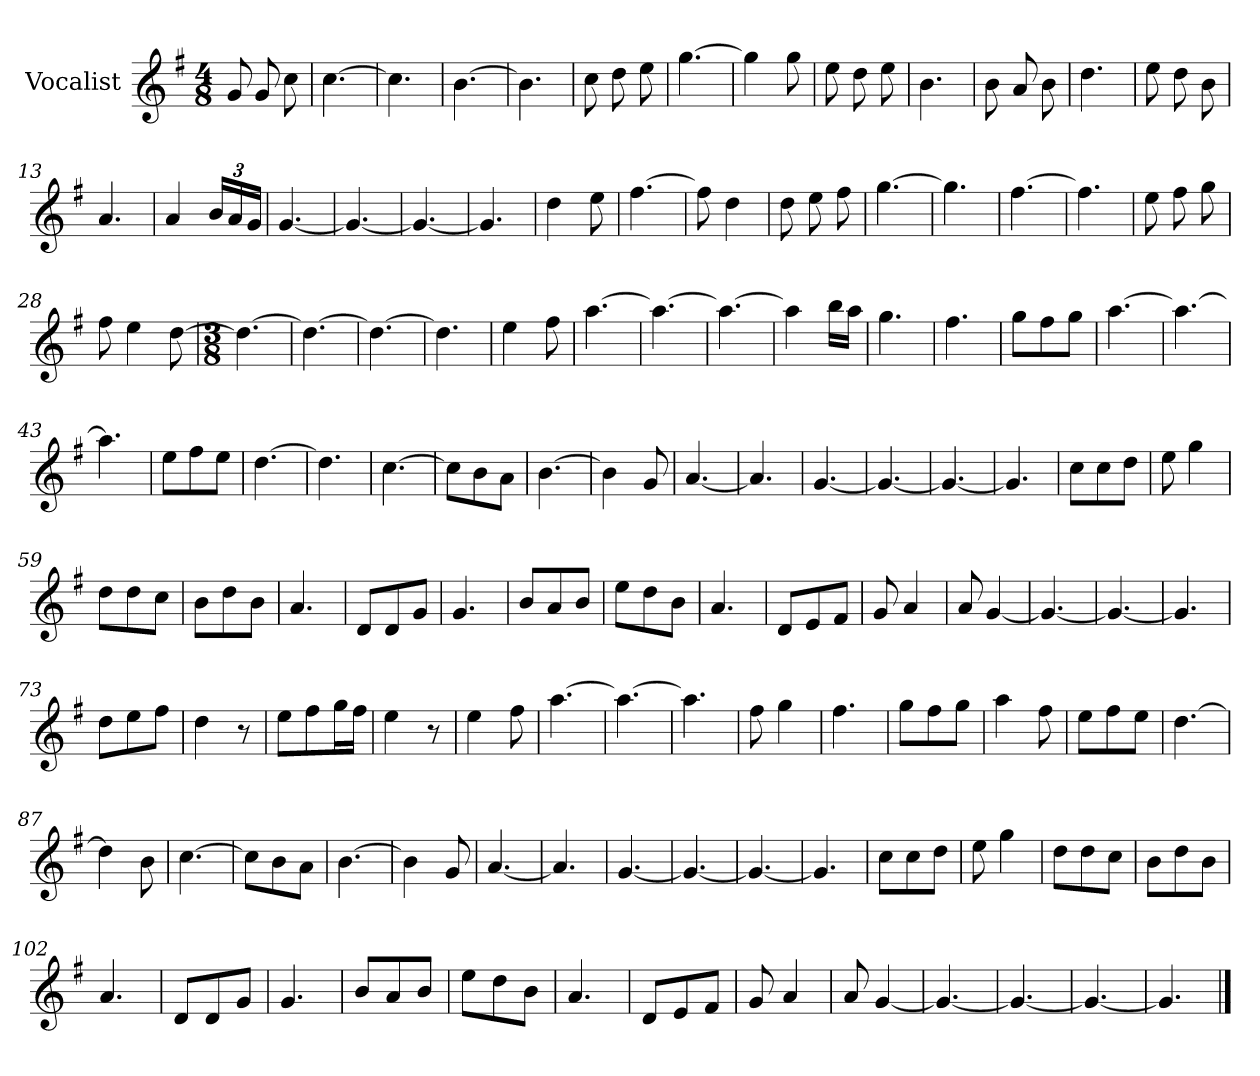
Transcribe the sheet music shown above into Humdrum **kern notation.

**kern
*part1
*staff1
*I"Vocalist
*k[f#]
*G:
*M4/8
=
8g
8g
8cc
=1
[4.cc
=2
4.cc]
=3
[4.b
=4
4.b]
=5
8cc
8dd
8ee
=6
[4.gg
=7
4gg]
8gg
=8
8ee
8dd
8ee
=9
4.b
=10
8b
8a
8b
=11
4.dd
=12
8ee
8dd
8b
=13
4.a
=14
4a
24bLL
24a
24gJJ
=15
[4.g
=16
4.g_
=17
4.g_
=18
4.g]
=19
4dd
8ee
=20
[4.ff#
=21
8ff#]
4dd
=22
8dd
8ee
8ff#
=23
[4.gg
=24
4.gg]
=25
[4.ff#
=26
4.ff#]
=27
8ee
8ff#
8gg
=28
8ff#
4ee
[8dd
=29
*M3/8
4.dd_
=30
4.dd_
=31
4.dd_
=32
4.dd]
=33
4ee
8ff#
=34
[4.aa
=35
4.aa_
=36
4.aa_
=37
4aa]
16bbLL
16aaJJ
=38
4.gg
=39
4.ff#
=40
8ggL
8ff#
8ggJ
=41
[4.aa
=42
4.aa_
=43
4.aa]
=44
8eeL
8ff#
8eeJ
=45
[4.dd
=46
4.dd]
=47
[4.cc
=48
8ccL]
8b
8aJ
=49
[4.b
=50
4b]
8g
=51
[4.a
=52
4.a]
=53
[4.g
=54
4.g_
=55
4.g_
=56
4.g]
=57
8ccL
8cc
8ddJ
=58
8ee
4gg
=59
8ddL
8dd
8ccJ
=60
8bL
8dd
8bJ
=61
4.a
=62
8dL
8d
8gJ
=63
4.g
=64
8bL
8a
8bJ
=65
8eeL
8dd
8bJ
=66
4.a
=67
8dL
8e
8f#J
=68
8g
4a
=69
8a
[4g
=70
4.g_
=71
4.g_
=72
4.g]
=73
8ddL
8ee
8ff#J
=74
4dd
8r
=75
8eeL
8ff#
16ggL
16ff#JJ
=76
4ee
8r
=77
4ee
8ff#
=78
[4.aa
=79
4.aa_
=80
4.aa]
=81
8ff#
4gg
=82
4.ff#
=83
8ggL
8ff#
8ggJ
=84
4aa
8ff#
=85
8eeL
8ff#
8eeJ
=86
[4.dd
=87
4dd]
8b
=88
[4.cc
=89
8ccL]
8b
8aJ
=90
[4.b
=91
4b]
8g
=92
[4.a
=93
4.a]
=94
[4.g
=95
4.g_
=96
4.g_
=97
4.g]
=98
8ccL
8cc
8ddJ
=99
8ee
4gg
=100
8ddL
8dd
8ccJ
=101
8bL
8dd
8bJ
=102
4.a
=103
8dL
8d
8gJ
=104
4.g
=105
8bL
8a
8bJ
=106
8eeL
8dd
8bJ
=107
4.a
=108
8dL
8e
8f#J
=109
8g
4a
=110
8a
[4g
=111
4.g_
=112
4.g_
=113
4.g_
=114
4.g]
==
*-
